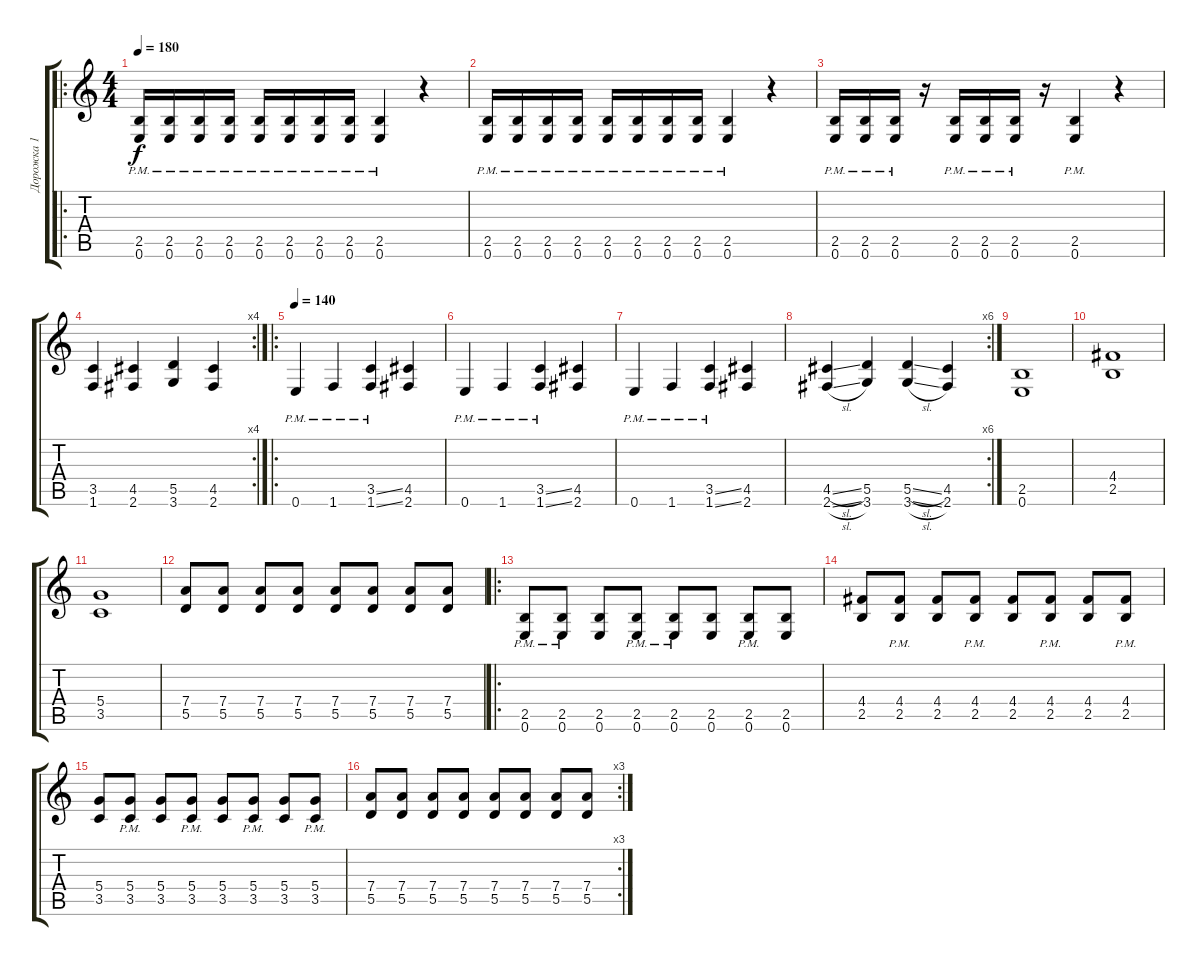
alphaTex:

\track ("Дорожка 1" "Дорожка 1") {solo instrument distortionguitar}
\staff {score tabs}
\tuning (E4 B3 G3 D3 A2 E2) {hide}
\ro
\ts (4 4)
\tempo 180
\clef g2
\ks c
(2.5{pm} 0.6{pm}).16{dy f} (2.5{pm} 0.6{pm}).16 (2.5{pm} 0.6{pm}).16 (2.5{pm} 0.6{pm}).16 (2.5{pm} 0.6{pm}).16 (2.5{pm} 0.6{pm}).16 (2.5{pm} 0.6{pm}).16 (2.5{pm} 0.6{pm}).16 (2.5{pm} 0.6{pm}).4 r.4 |
(2.5{pm} 0.6{pm}).16 (2.5{pm} 0.6{pm}).16 (2.5{pm} 0.6{pm}).16 (2.5{pm} 0.6{pm}).16 (2.5{pm} 0.6{pm}).16 (2.5{pm} 0.6{pm}).16 (2.5{pm} 0.6{pm}).16 (2.5{pm} 0.6{pm}).16 (2.5{pm} 0.6{pm}).4 r.4 |
(2.5{pm} 0.6{pm}).16 (2.5{pm} 0.6{pm}).16 (2.5{pm} 0.6{pm}).16 r.16 (2.5{pm} 0.6{pm}).16 (2.5{pm} 0.6{pm}).16 (2.5{pm} 0.6{pm}).16 r.16 (2.5{pm} 0.6{pm}).4 r.4 |
\rc 4
(3.5 1.6).4 (4.5 2.6).4 (5.5 3.6).4 (4.5 2.6).4 |
\ro
\tempo 140
0.6{pm}.4 1.6{pm}.4 (3.5{ss pm} 1.6{ss pm}).4 (4.5 2.6).4 |
0.6{pm}.4 1.6{pm}.4 (3.5{ss pm} 1.6{ss pm}).4 (4.5 2.6).4 |
0.6{pm}.4 1.6{pm}.4 (3.5{ss pm} 1.6{ss pm}).4 (4.5 2.6).4 |
\rc 6
(4.5{sl} 2.6{sl}).4 (5.5 3.6).4 (5.5{sl} 3.6{sl}).4 (4.5 2.6).4 |
(2.5 0.6).1 |
(4.4 2.5).1 |
(5.4 3.5).1 |
(7.4 5.5).8 (7.4 5.5).8 (7.4 5.5).8 (7.4 5.5).8 (7.4 5.5).8 (7.4 5.5).8 (7.4 5.5).8 (7.4 5.5).8 |
\ro
(2.5{pm} 0.6{pm}).8 (2.5{pm} 0.6{pm}).8 (2.5 0.6).8 (2.5{pm} 0.6{pm}).8 (2.5{pm} 0.6{pm}).8 (2.5 0.6).8 (2.5{pm} 0.6{pm}).8 (2.5 0.6).8 |
(4.4 2.5).8 (4.4{pm} 2.5{pm}).8 (4.4 2.5).8 (4.4{pm} 2.5{pm}).8 (4.4 2.5).8 (4.4{pm} 2.5{pm}).8 (4.4 2.5).8 (4.4{pm} 2.5{pm}).8 |
(5.4 3.5).8 (5.4 3.5{pm}).8 (5.4 3.5).8 (5.4 3.5{pm}).8 (5.4 3.5).8 (5.4{pm} 3.5{pm}).8 (5.4 3.5).8 (5.4{pm} 3.5{pm}).8 |
\rc 3
(7.4 5.5).8 (7.4 5.5).8 (7.4 5.5).8 (7.4 5.5).8 (7.4 5.5).8 (7.4 5.5).8 (7.4 5.5).8 (7.4 5.5).8
